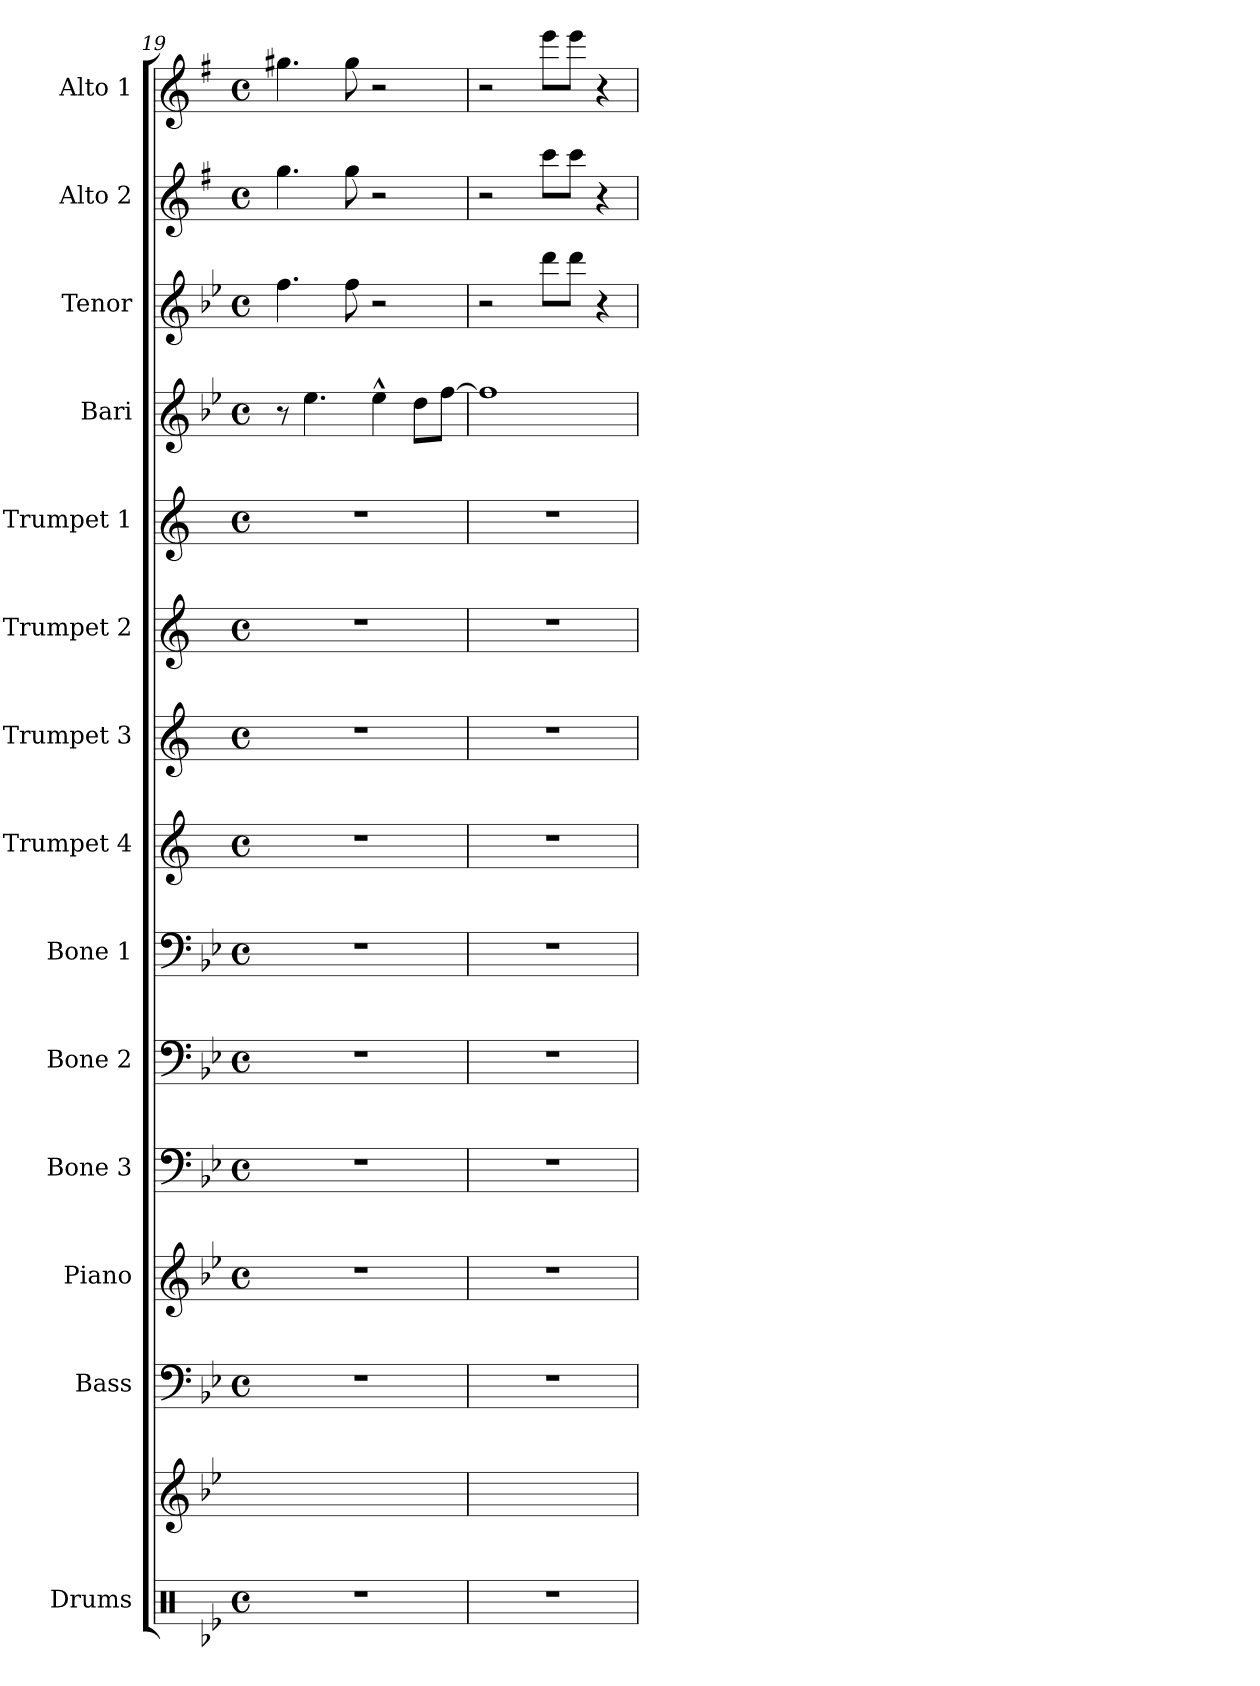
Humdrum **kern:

**kern	**kern	**kern	**kern	**kern	**kern	**kern	**kern	**kern	**kern	**kern	**kern	**kern	**kern	**kern
*part15	*part14	*part13	*part12	*part11	*part10	*part9	*part8	*part7	*part6	*part5	*part4	*part3	*part2	*part1
*staff15	*staff14	*staff13	*staff12	*staff11	*staff10	*staff9	*staff8	*staff7	*staff6	*staff5	*staff4	*staff3	*staff2	*staff1
*I"Drums	*	*I"Bass	*I"Piano	*I"Bone 3	*I"Bone 2	*I"Bone 1	*I"Trumpet 4	*I"Trumpet 3	*I"Trumpet 2	*I"Trumpet 1	*I"Bari	*I"Tenor	*I"Alto 2	*I"Alto 1
*	*	*	*	*	*	*	*I'Tpt	*	*I'Tpt	*I'Tpt	*	*	*	*
*clefX	*clefG2	*clefF4	*clefG2	*clefF4	*clefF4	*clefF4	*clefG2	*clefG2	*clefG2	*clefG2	*clefG2	*clefG2	*clefG2	*clefG2
*	*	*ITrd7c12	*ITrd8c14	*	*	*	*ITrd1c2	*ITrd1c2	*ITrd1c2	*ITrd1c2	*ITrd12c21	*ITrd8c14	*ITrd5c9	*ITrd5c9
*k[b-e-]	*k[b-e-]	*k[b-e-]	*k[b-e-]	*k[b-e-]	*k[b-e-]	*k[b-e-]	*k[b-e-]	*k[b-e-]	*k[b-e-]	*k[b-e-]	*k[b-e-]	*k[b-e-]	*k[b-e-]	*k[b-e-]
*B-:	*B-:	*B-:	*B-:	*B-:	*B-:	*B-:	*B-:	*B-:	*B-:	*B-:	*B-:	*B-:	*B-:	*B-:
*M4/4	*	*M4/4	*M4/4	*M4/4	*M4/4	*M4/4	*M4/4	*M4/4	*M4/4	*M4/4	*M4/4	*M4/4	*M4/4	*M4/4
*met(c)	*	*met(c)	*met(c)	*met(c)	*met(c)	*met(c)	*met(c)	*met(c)	*met(c)	*met(c)	*met(c)	*met(c)	*met(c)	*met(c)
=19	=19	=19	=19	=19	=19	=19	=19	=19	=19	=19	=19	=19	=19	=19
1r	1ryy	1r	1r	1r	1r	1r	1r	1r	1r	1r	8r	4.f\	4.b-\	4.bn\
.	.	.	.	.	.	.	.	.	.	.	4.e-\	.	.	.
.	.	.	.	.	.	.	.	.	.	.	.	8f\	8b-\	8b\
.	.	.	.	.	.	.	.	.	.	.	4e-^^>\	2r	2r	2r
.	.	.	.	.	.	.	.	.	.	.	8d\L	.	.	.
.	.	.	.	.	.	.	.	.	.	.	[8f\J	.	.	.
=20	=20	=20	=20	=20	=20	=20	=20	=20	=20	=20	=20	=20	=20	=20
1r	1ryy	1r	1r	1r	1r	1r	1r	1r	1r	1r	1f]	2r	2r	2r
.	.	.	.	.	.	.	.	.	.	.	.	8dd\L	8ee-\L	8gg\L
.	.	.	.	.	.	.	.	.	.	.	.	8dd\J	8ee-\J	8gg\J
.	.	.	.	.	.	.	.	.	.	.	.	4r	4r	4r
=	=	=	=	=	=	=	=	=	=	=	=	=	=	=
*-	*-	*-	*-	*-	*-	*-	*-	*-	*-	*-	*-	*-	*-	*-
